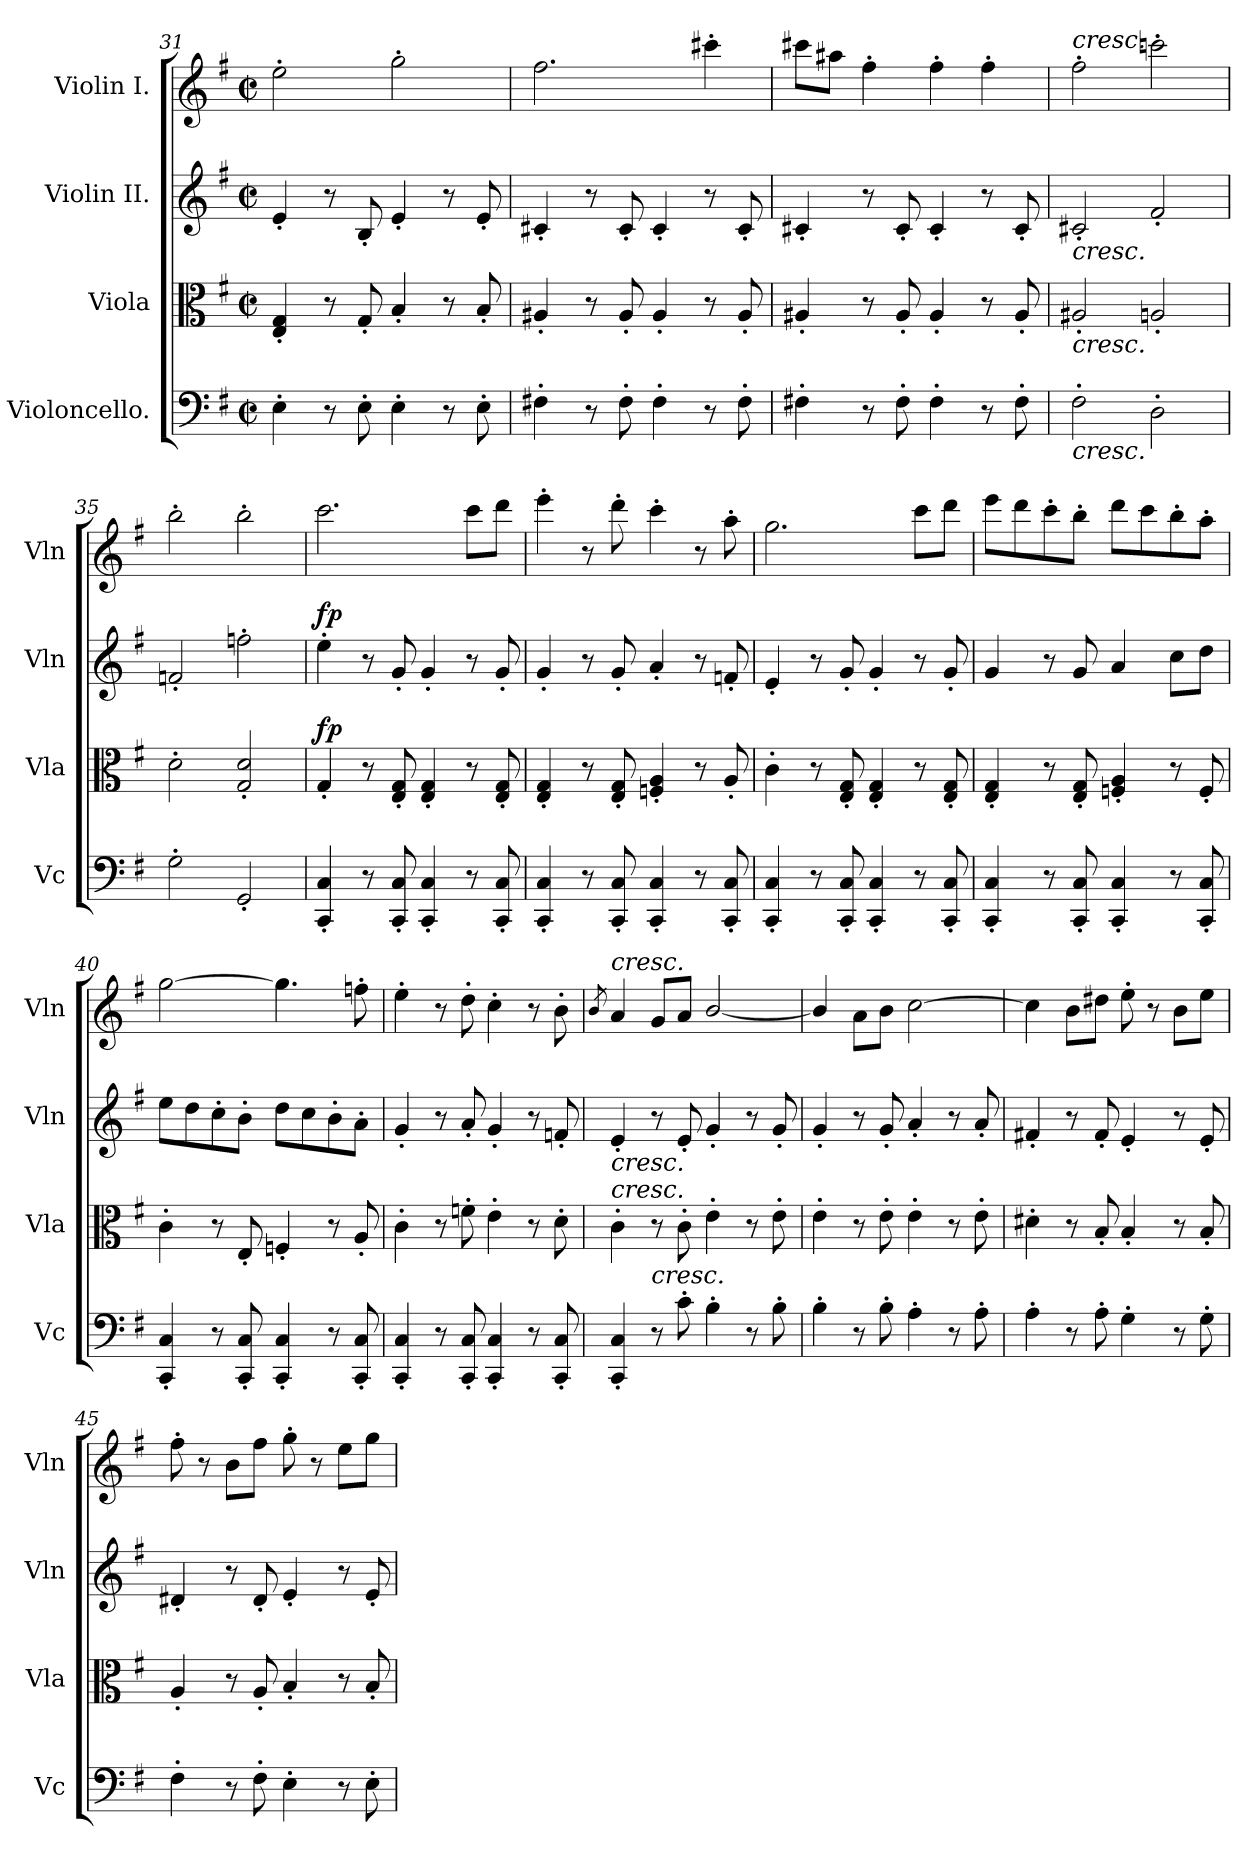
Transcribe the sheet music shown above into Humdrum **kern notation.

**kern	**dynam	**kern	**dynam	**kern	**dynam	**kern
*part4	*part4	*part3	*part3	*part2	*part2	*part1
*staff4	*staff4	*staff3	*staff3	*staff2	*staff2	*staff1
*I"Violoncello.	*	*I"Viola	*	*I"Violin II.	*	*I"Violin I.
*I'Vc	*	*I'Vla	*	*I'Vln	*	*I'Vln
*clefF4	*	*clefC3	*	*clefG2	*	*clefG2
*k[f#]	*	*k[f#]	*	*k[f#]	*	*k[f#]
*M2/2	*	*M2/2	*	*M2/2	*	*M2/2
*met(c|)	*	*met(c|)	*	*met(c|)	*	*met(c|)
=31	=31	=31	=31	=31	=31	=31
4E'\	.	4E/' 4G/'	.	4e'/	.	2ee'\
8r	.	8r	.	8r	.	.
8E'\	.	8G'/	.	8B'/	.	.
4E'\	.	4B'/	.	4e'/	.	2gg'\
8r	.	8r	.	8r	.	.
8E'\	.	8B'/	.	8e'/	.	.
!!LO:PB:g=z
=32	=32	=32	=32	=32	=32	=32
!	!LO:DY:b	!	!	!	!	!
!	!LO:DY:n=1:a	!	!	!	!LO:DY:b	!
!	!	!	!	!	!LO:DY:n=1:a	!
4F#X'\	fp fp	4A#X'/	.	4c#X'/	fp fp	2.ff#\
8r	.	8r	.	8r	.	.
8F#'\	.	8A#'/	.	8c#'/	.	.
4F#'\	.	4A#'/	.	4c#'/	.	.
8r	.	8r	.	8r	.	4ccc#X'\
8F#'\	.	8A#'/	.	8c#'/	.	.
=33	=33	=33	=33	=33	=33	=33
4F#X'\	.	4A#X'/	.	4c#X'/	.	8ccc#X\L
.	.	.	.	.	.	8aa#X\J
8r	.	8r	.	8r	.	4ff#'\
8F#'\	.	8A#'/	.	8c#'/	.	.
4F#'\	.	4A#'/	.	4c#'/	.	4ff#'\
8r	.	8r	.	8r	.	4ff#'\
8F#'\	.	8A#'/	.	8c#'/	.	.
=34	=34	=34	=34	=34	=34	=34
!	!	!	!	!	!	!LO:TX:a:i:t=cresc.
!	!	!	!	!LO:TX:b:i:t=cresc.	!	!
!	!	!LO:TX:b:i:t=cresc.	!	!	!	!
!LO:TX:b:i:t=cresc.	!	!	!	!	!	!
2F#'\	.	2A#X'/	.	2c#X'/	.	2ff#'\
2D'\	.	2An'/	.	2f#'/	.	2cccn'\
=35	=35	=35	=35	=35	=35	=35
2G'\	.	2d'\	.	2fn'/	.	2bb'\
2GG'/	.	2G/' 2d/'	.	2ffn'\	.	2bb'\
=36	=36	=36	=36	=36	=36	=36
!	!LO:DY:a	!	!	!	!	!
!	!LO:DY:n=1:b	!	!LO:DY:a	!	!LO:DY:a	!
4CC/' 4C/'	fp fp	4G'/	fp	4ee'\	fp	2.ccc\
8r	.	8r	.	8r	.	.
8CC/' 8C/'	.	8E/' 8G/'	.	8g'/	.	.
4CC/' 4C/'	.	4E/' 4G/'	.	4g'/	.	.
8r	.	8r	.	8r	.	8ccc\L
8CC/' 8C/'	.	8E/' 8G/'	.	8g'/	.	8ddd\J
=37	=37	=37	=37	=37	=37	=37
4CC/' 4C/'	.	4E/' 4G/'	.	4g'/	.	4eee'\
8r	.	8r	.	8r	.	8r
8CC/' 8C/'	.	8E/' 8G/'	.	8g'/	.	8ddd'\
4CC/' 4C/'	.	4Fn/' 4A/'	.	4a'/	.	4ccc'\
8r	.	8r	.	8r	.	8r
8CC/' 8C/'	.	8A'/	.	8fn'/	.	8aa'\
!!LO:LB:g=z
=38	=38	=38	=38	=38	=38	=38
4CC/' 4C/'	.	4c'\	.	4e'/	.	2.gg\
8r	.	8r	.	8r	.	.
8CC/' 8C/'	.	8E/' 8G/'	.	8g'/	.	.
4CC/' 4C/'	.	4E/' 4G/'	.	4g'/	.	.
8r	.	8r	.	8r	.	8ccc\L
8CC/' 8C/'	.	8E/' 8G/'	.	8g'/	.	8ddd\J
=39	=39	=39	=39	=39	=39	=39
4CC/' 4C/'	.	4E/' 4G/'	.	4g/	.	8eee\L
.	.	.	.	.	.	8ddd\
8r	.	8r	.	8r	.	8ccc'\
8CC/' 8C/'	.	8E/' 8G/'	.	8g/	.	8bb'\J
4CC/' 4C/'	.	4Fn/' 4A/'	.	4a/	.	8ddd\L
.	.	.	.	.	.	8ccc\
8r	.	8r	.	8cc\L	.	8bb'\
8CC/' 8C/'	.	8F'/	.	8dd\J	.	8aa'\J
=40	=40	=40	=40	=40	=40	=40
4CC/' 4C/'	.	4c'\	.	8ee\L	.	[2gg\
.	.	.	.	8dd\	.	.
8r	.	8r	.	8cc'\	.	.
8CC/' 8C/'	.	8E'/	.	8b'\J	.	.
4CC/' 4C/'	.	4Fn'/	.	8dd\L	.	4.gg\]
.	.	.	.	8cc\	.	.
8r	.	8r	.	8b'\	.	.
8CC/' 8C/'	.	8A'/	.	8a'\J	.	8ffn'\
=41	=41	=41	=41	=41	=41	=41
4CC/' 4C/'	.	4c'\	.	4g'/	.	4ee'\
8r	.	8r	.	8r	.	8r
8CC/' 8C/'	.	8fn'\	.	8a'/	.	8dd'\
4CC/' 4C/'	.	4e'\	.	4g'/	.	4cc'\
8r	.	8r	.	8r	.	8r
8CC/' 8C/'	.	8d'\	.	8fn'/	.	8b'\
!!LO:LB:g=z
=42	=42	=42	=42	=42	=42	=42
.	.	.	.	.	.	8qb/
!	!	!	!	!	!	!LO:TX:a:i:t=cresc.
!	!	!	!	!LO:TX:b:i:t=cresc.	!	!
!	!	!LO:TX:a:i:t=cresc.	!	!	!	!
4CC/' 4C/'	.	4c'\	.	4e'/	.	4a/
!LO:TX:a:i:t=cresc.	!	!	!	!	!	!
8r	.	8r	.	8r	.	8g/L
8c'\	.	8c'\	.	8e'/	.	8a/J
4B'\	.	4e'\	.	4g'/	.	[2b/
8r	.	8r	.	8r	.	.
8B'\	.	8e'\	.	8g'/	.	.
=43	=43	=43	=43	=43	=43	=43
4B'\	.	4e'\	.	4g'/	.	4b/]
8r	.	8r	.	8r	.	8a\L
8B'\	.	8e'\	.	8g'/	.	8b\J
4A'\	.	4e'\	.	4a'/	.	[2cc\
8r	.	8r	.	8r	.	.
8A'\	.	8e'\	.	8a'/	.	.
=44	=44	=44	=44	=44	=44	=44
4A'\	.	4d#X'\	.	4f#X'/	.	4cc\]
8r	.	8r	.	8r	.	8b\L
8A'\	.	8B'/	.	8f#'/	.	8dd#X\J
4G'\	.	4B'/	.	4e'/	.	8ee'\
.	.	.	.	.	.	8r
8r	.	8r	.	8r	.	8b\L
8G'\	.	8B'/	.	8e'/	.	8ee\J
=45	=45	=45	=45	=45	=45	=45
4F#'\	.	4A'/	.	4d#X'/	.	8ff#'\
.	.	.	.	.	.	8r
8r	.	8r	.	8r	.	8b\L
8F#'\	.	8A'/	.	8d#'/	.	8ff#\J
4E'\	.	4B'/	.	4e'/	.	8gg'\
.	.	.	.	.	.	8r
8r	.	8r	.	8r	.	8ee\L
8E'\	.	8B'/	.	8e'/	.	8gg\J
=	=	=	=	=	=	=
*-	*-	*-	*-	*-	*-	*-
